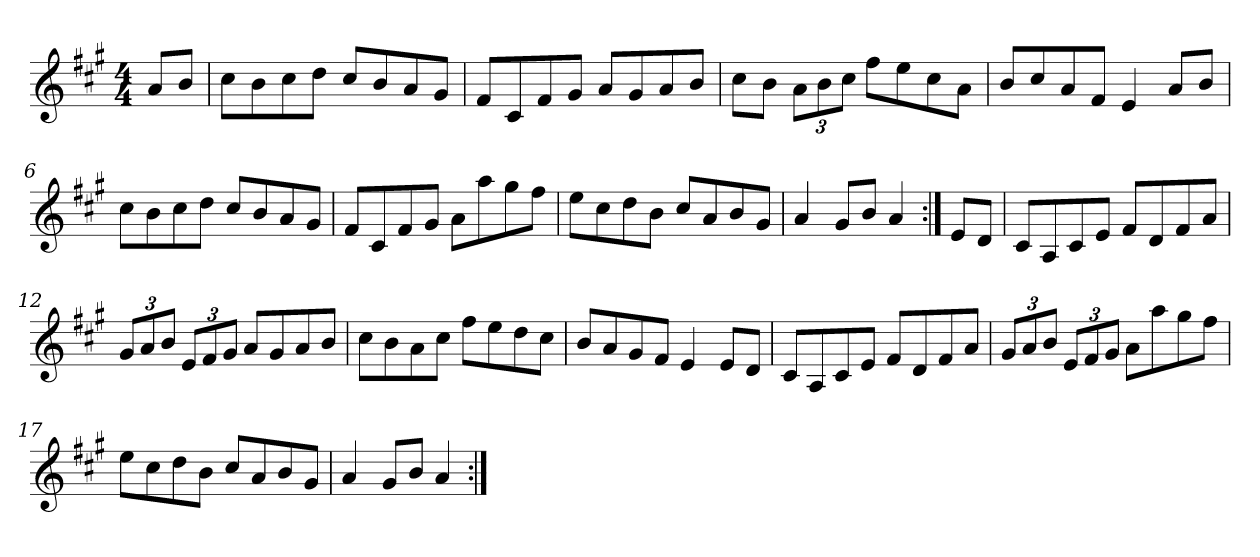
**kern
*part1
*staff1
*clefG2
*k[f#c#g#]
*A:
*M4/4
*MM150
=1
8a/L
8b/J
=2
8cc#\L
8b\
8cc#\
8dd\J
8cc#/L
8b/
8a/
8g#/J
=3
8f#/L
8c#/
8f#/
8g#/J
8a/L
8g#/
8a/
8b/J
=4
8cc#\L
8b\J
*Xbrackettup
12a\L
12b\
12cc#\J
8ff#\L
8ee\
8cc#\
8a\J
=5
8b/L
8cc#/
8a/
8f#/J
4e/
8a/L
8b/J
=6
8cc#\L
8b\
8cc#\
8dd\J
8cc#/L
8b/
8a/
8g#/J
!!LO:LB:g=z
=7
8f#/L
8c#/
8f#/
8g#/J
8a\L
8aa\
8gg#\
8ff#\J
=8
8ee\L
8cc#\
8dd\
8b\J
8cc#/L
8a/
8b/
8g#/J
=9
4a/
8g#/L
8b/J
4a/
=10:|!
8e/L
8d/J
=11
8c#/L
8A/
8c#/
8e/J
8f#/L
8d/
8f#/
8a/J
=12
12g#/L
12a/
12b/J
12e/L
12f#/
12g#/J
8a/L
8g#/
8a/
8b/J
!!LO:LB:g=z
=13
8cc#\L
8b\
8a\
8cc#\J
8ff#\L
8ee\
8dd\
8cc#\J
=14
8b/L
8a/
8g#/
8f#/J
4e/
8e/L
8d/J
=15
8c#/L
8A/
8c#/
8e/J
8f#/L
8d/
8f#/
8a/J
=16
12g#/L
12a/
12b/J
12e/L
12f#/
12g#/J
8a\L
8aa\
8gg#\
8ff#\J
=17
8ee\L
8cc#\
8dd\
8b\J
8cc#/L
8a/
8b/
8g#/J
!!LO:LB:g=z
=18
4a/
8g#/L
8b/J
4a/
=:|!
*-
